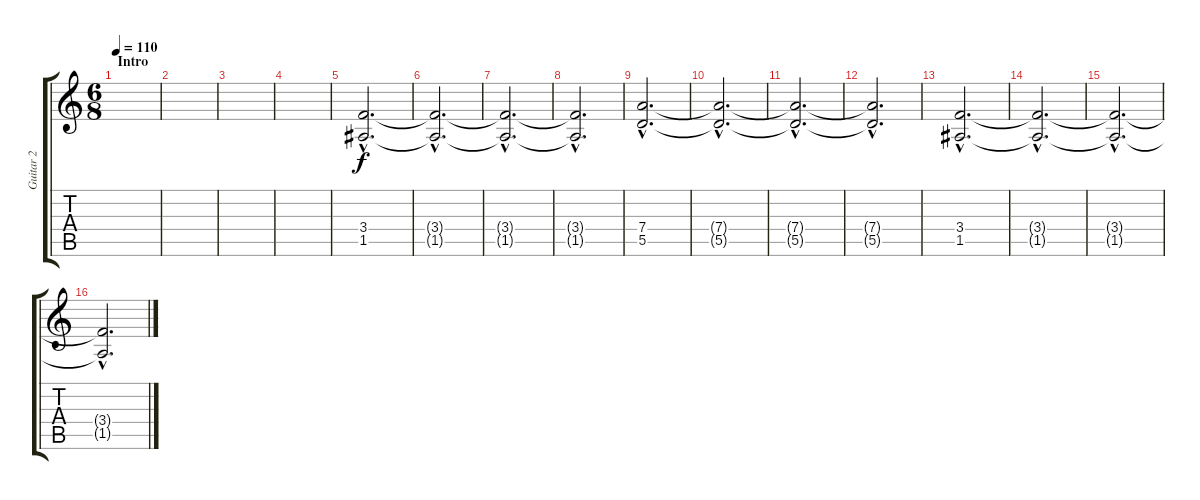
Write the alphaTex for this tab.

\track ("Guitar 2" "Guitar 2") {instrument acousticguitarnylon}
\staff {score tabs}
\tuning (E4 B3 G3 D3 A2 E2) {hide}
\ts (6 8)
\section ("" "Intro")
\tempo 110
\tempo 120
\tempo 110
\clef g2
\ks c
|
|
|
|
(3.4{hac} 1.5{hac}).2{d} |
(3.4{hac t} 1.5{hac t}).2{d} |
(3.4{hac t} 1.5{hac t}).2{d} |
(3.4{hac t} 1.5{hac t}).2{d} |
(7.4{hac} 5.5{hac}).2{d} |
(7.4{hac t} 5.5{hac t}).2{d} |
(7.4{hac t} 5.5{hac t}).2{d} |
(7.4{hac t} 5.5{hac t}).2{d} |
(3.4{hac} 1.5{hac}).2{d} |
(3.4{hac t} 1.5{hac t}).2{d} |
(3.4{hac t} 1.5{hac t}).2{d} |
(3.4{hac t} 1.5{hac t}).2{d}
